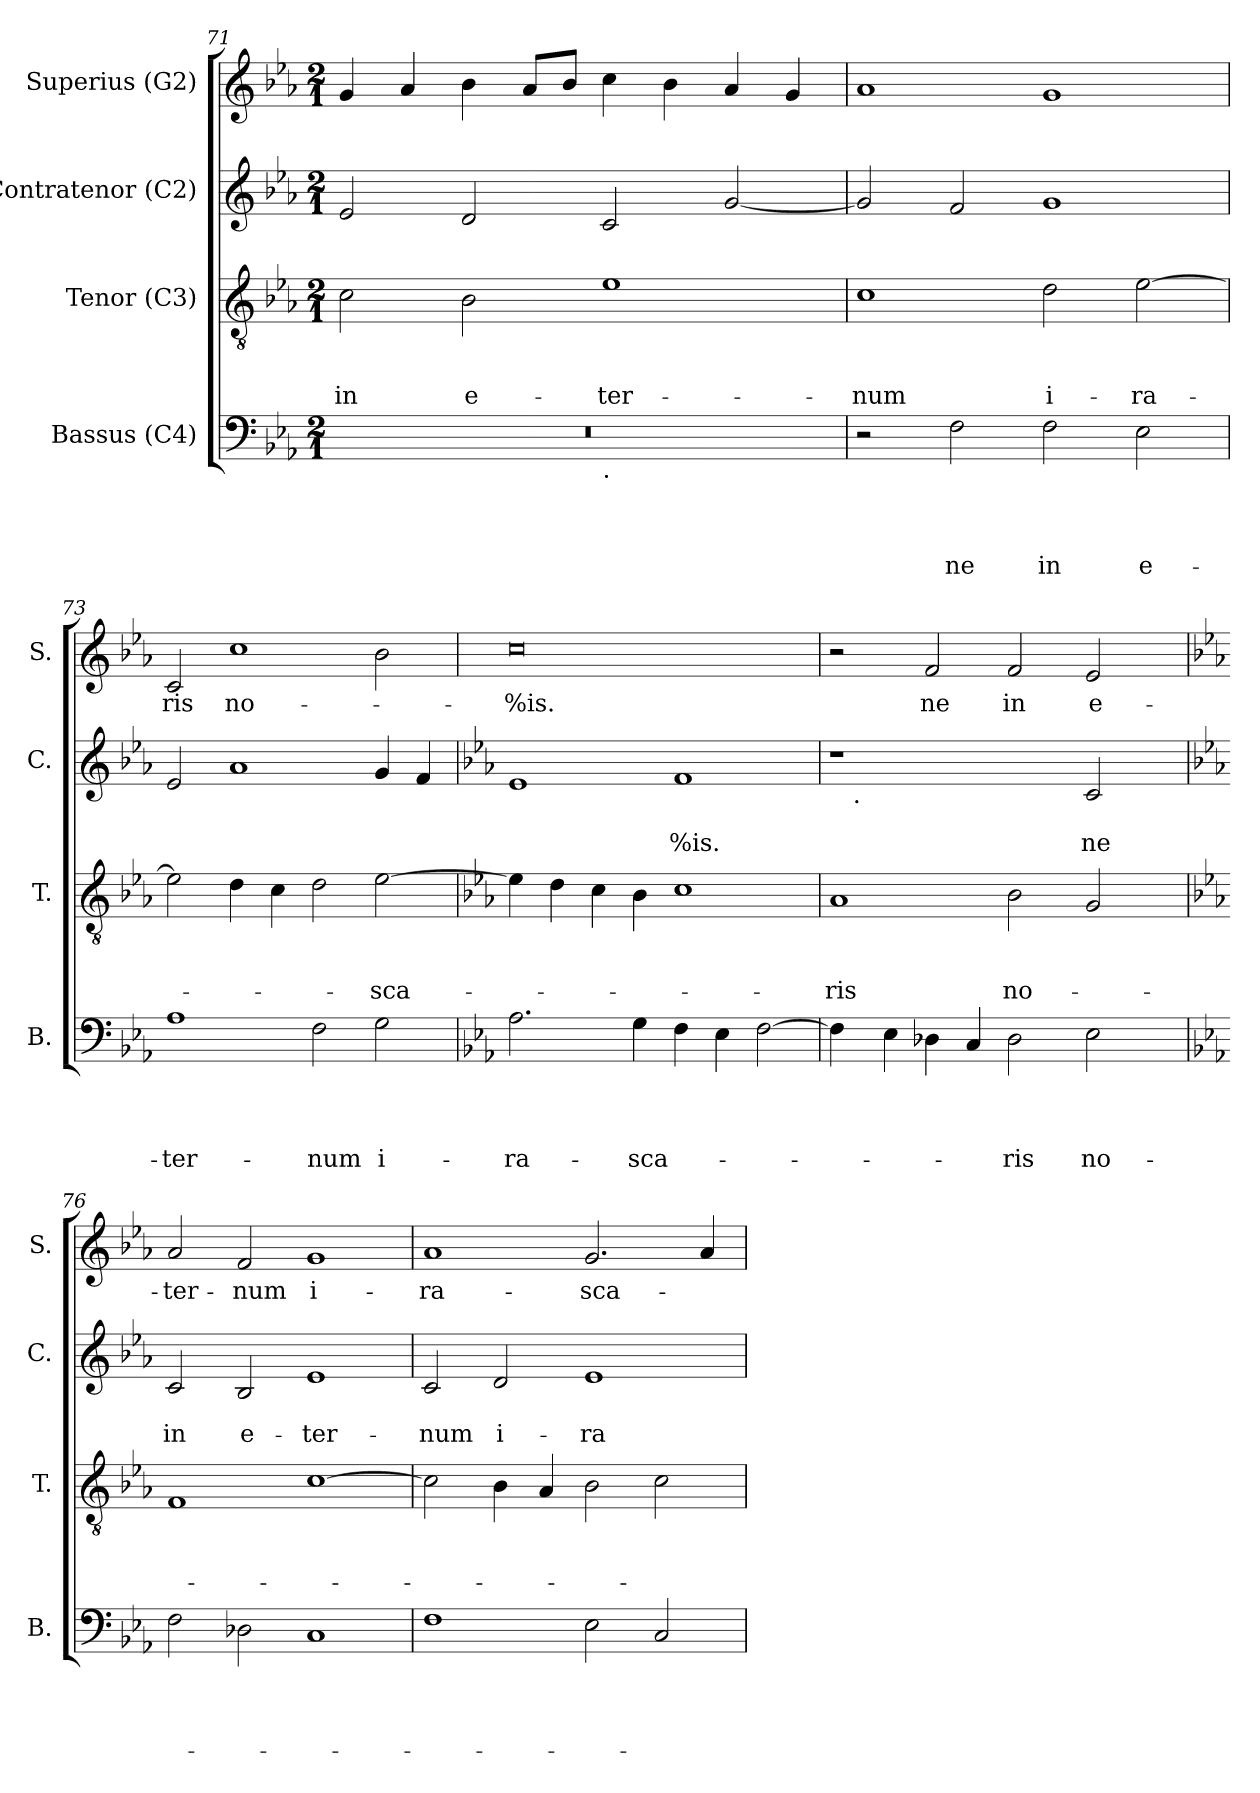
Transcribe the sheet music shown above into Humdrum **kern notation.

**kern	**text	**text	**text	**text	**kern	**text	**text	**text	**kern	**text	**text	**kern	**text
*part4	*part4	*part4	*part4	*part4	*part3	*part3	*part3	*part3	*part2	*part2	*part2	*part1	*part1
*staff4	*staff4	*staff4	*staff4	*staff4	*staff3	*staff3	*staff3	*staff3	*staff2	*staff2	*staff2	*staff1	*staff1
*I"Bassus (C4)	*	*	*	*	*I"Tenor (C3)	*	*	*	*I"Contratenor (C2)	*	*	*I"Superius (G2)	*
*I'B.	*	*	*	*	*I'T.	*	*	*	*I'C.	*	*	*I'S.	*
*clefF4	*	*	*	*	*clefGv2	*	*	*	*clefG2	*	*	*clefG2	*
*k[b-e-a-]	*	*	*	*	*k[b-e-a-]	*	*	*	*k[b-e-a-]	*	*	*k[b-e-a-]	*
*E-:	*	*	*	*	*E-:	*	*	*	*E-:	*	*	*E-:	*
*M2/1	*	*	*	*	*M2/1	*	*	*	*M2/1	*	*	*M2/1	*
=71	=71	=71	=71	=71	=71	=71	=71	=71	=71	=71	=71	=71	=71
!	!	!	!	!	!	!	!	!LO:LY:b	!	!	!	!	!
*^	*	*	*	*	*	*	*	*	*	*	*	*	*
0r	1ryy	.	.	.	.	2c\	.	.	in	2e-/	.	.	4g/	.
.	.	.	.	.	.	.	.	.	.	.	.	.	4a-/	.
!	!	!	!	!	!	!	!	!	!LO:LY:b	!	!	!	!	!
.	.	.	.	.	.	2B-\	.	.	e-	2d/	.	.	4b-\	.
.	.	.	.	.	.	.	.	.	.	.	.	.	8a-/L	.
.	.	.	.	.	.	.	.	.	.	.	.	.	8b-/J	.
!	!LO:TX:b:t=.	!	!	!	!	!	!	!	!	!	!	!	!	!
!	!	!	!	!	!	!	!	!	!LO:LY:b	!	!	!	!	!
.	1ryy	.	.	.	.	1e-	.	.	-ter-	2c/	.	.	4cc\	.
.	.	.	.	.	.	.	.	.	.	.	.	.	4b-\	.
.	.	.	.	.	.	.	.	.	.	[<2g/	.	.	4a-/	.
.	.	.	.	.	.	.	.	.	.	.	.	.	4g/	.
=72	=72	=72	=72	=72	=72	=72	=72	=72	=72	=72	=72	=72	=72	=72
!	!	!	!	!	!	!	!	!	!LO:LY:b	!	!	!	!	!
*v	*v	*	*	*	*	*	*	*	*	*	*	*	*	*
2r	.	.	.	.	1c	.	.	-num	2g/]	.	.	1a-	.
!	!	!	!	!LO:LY:b	!	!	!	!	!	!	!	!	!
2F\	.	.	.	ne	.	.	.	.	2f/	.	.	.	.
!	!	!	!	!LO:LY:b	!	!	!	!LO:LY:b	!	!	!	!	!
2F\	.	.	.	in	2d\	.	.	i-	1g	.	.	1g	.
!	!	!	!	!LO:LY:b	!	!	!	!LO:LY:b	!	!	!	!	!
2E-\	.	.	.	e-	[<2e-\	.	.	-ra-	.	.	.	.	.
!!LO:LB:g=z
=73	=73	=73	=73	=73	=73	=73	=73	=73	=73	=73	=73	=73	=73
!	!	!	!	!LO:LY:b	!	!	!	!	!	!	!	!	!LO:LY:b
1A-	.	.	.	-ter-	2e-\]	.	.	.	2e-/	.	.	2c/	-ris
!	!	!	!	!	!	!	!	!	!	!	!	!	!LO:LY:b
.	.	.	.	.	4d\	.	.	.	1a-	.	.	1cc	no-
.	.	.	.	.	4c\	.	.	.	.	.	.	.	.
!	!	!	!	!LO:LY:b	!	!	!	!	!	!	!	!	!
2F\	.	.	.	-num	2d\	.	.	.	.	.	.	.	.
!	!	!	!	!LO:LY:b	!	!	!	!LO:LY:b	!	!	!	!	!
2G\	.	.	.	i-	[>2e-\	.	.	-sca-	4g/	.	.	2b-\	.
.	.	.	.	.	.	.	.	.	4f/	.	.	.	.
=74	=74	=74	=74	=74	=74	=74	=74	=74	=74	=74	=74	=74	=74
*	*	*	*	*	*	*	*	*	*	*	*	*k[]	*
*	*	*	*	*	*	*	*	*	*	*	*	*C:	*
!	!	!	!	!LO:LY:b	!	!	!	!	!	!	!	!	!LO:LY:b
2.A-\	.	.	.	-ra-	4e-\]	.	.	.	1e-	.	.	0cc	-%is.
.	.	.	.	.	4d\	.	.	.	.	.	.	.	.
.	.	.	.	.	4c\	.	.	.	.	.	.	.	.
!	!	!	!	!LO:LY:b	!	!	!	!	!	!	!	!	!
4G\	.	.	.	-sca-	4B-\	.	.	.	.	.	.	.	.
!	!	!	!	!	!	!	!	!	!	!	!LO:LY:b	!	!
4F\	.	.	.	.	1c	.	.	.	1f	.	-%is.	.	.
4E-\	.	.	.	.	.	.	.	.	.	.	.	.	.
[>2F\	.	.	.	.	.	.	.	.	.	.	.	.	.
=75	=75	=75	=75	=75	=75	=75	=75	=75	=75	=75	=75	=75	=75
!	!	!	!	!	!	!	!	!LO:LY:b	!	!	!	!	!
*	*	*	*	*	*	*	*	*	*^	*	*	*	*
4F\]	.	.	.	.	1A-	.	.	-ris	1r	16.ryy	.	.	2r	.
!	!	!	!	!	!	!	!	!	!	!LO:TX:b:t=.	!	!	!	!
.	.	.	.	.	.	.	.	.	.	1ryy	.	.	.	.
4E-\	.	.	.	.	.	.	.	.	.	.	.	.	.	.
!	!	!	!	!	!	!	!	!	!	!	!	!	!	!LO:LY:b
4D-\	.	.	.	.	.	.	.	.	.	.	.	.	2f/	ne
4C/	.	.	.	.	.	.	.	.	.	.	.	.	.	.
!	!	!	!	!LO:LY:b	!	!	!	!LO:LY:b	!	!	!	!	!	!LO:LY:b
2D-\	.	.	.	-ris	2B-\	.	.	no-	2ryy	.	.	.	2f/	in
.	.	.	.	.	.	.	.	.	.	2ryy	.	.	.	.
!	!	!	!	!LO:LY:b	!	!	!	!	!	!	!	!LO:LY:b	!	!LO:LY:b
2E-\	.	.	.	no-	2G/	.	.	.	2c/	.	.	ne	2e/	e-
.	.	.	.	.	.	.	.	.	.	4ryy	.	.	.	.
.	.	.	.	.	.	.	.	.	.	8ryy	.	.	.	.
.	.	.	.	.	.	.	.	.	.	32ryy	.	.	.	.
*	*	*	*	*	*	*	*	*	*v	*v	*	*	*	*
!!LO:PB:g=z
=76	=76	=76	=76	=76	=76	=76	=76	=76	=76	=76	=76	=76	=76
*	*	*	*	*	*	*	*	*	*	*	*	*k[b-e-a-]	*
*	*	*	*	*	*	*	*	*	*	*	*	*E-:	*
*	*	*	*	*	*	*	*	*	*^	*	*	*	*
!	!	!	!	!	!	!	!	!	!	!	!	!LO:LY:b	!	!LO:LY:b
*	*	*	*	*	*	*	*	*	*v	*v	*	*	*	*
2F\	.	.	.	.	1F	.	.	.	2c/	.	in	2a-/	-ter-
!	!	!	!	!	!	!	!	!	!	!	!LO:LY:b	!	!LO:LY:b
2D-\	.	.	.	.	.	.	.	.	2B-/	.	e-	2f/	-num
!	!	!	!	!	!	!	!	!	!	!	!LO:LY:b	!	!LO:LY:b:rj
1C	.	.	.	.	[>1c	.	.	.	1e-	.	-ter-	1g	i-
=77	=77	=77	=77	=77	=77	=77	=77	=77	=77	=77	=77	=77	=77
!	!	!	!	!	!	!	!	!	!	!	!LO:LY:b	!	!LO:LY:b
1F	.	.	.	.	2c\]	.	.	.	2c/	.	-num	1a-	-ra-
!	!	!	!	!	!	!	!	!	!	!	!LO:LY:b	!	!
.	.	.	.	.	4B-\	.	.	.	2d/	.	i-	.	.
.	.	.	.	.	4A-/	.	.	.	.	.	.	.	.
!	!	!	!	!	!	!	!	!	!	!	!LO:LY:b	!	!LO:LY:b
2E-\	.	.	.	.	2B-\	.	.	.	1e-	.	-ra-	2.g/	-sca-
2C/	.	.	.	.	2c\	.	.	.	.	.	.	.	.
.	.	.	.	.	.	.	.	.	.	.	.	4a-/	.
=	=	=	=	=	=	=	=	=	=	=	=	=	=
*-	*-	*-	*-	*-	*-	*-	*-	*-	*-	*-	*-	*-	*-
